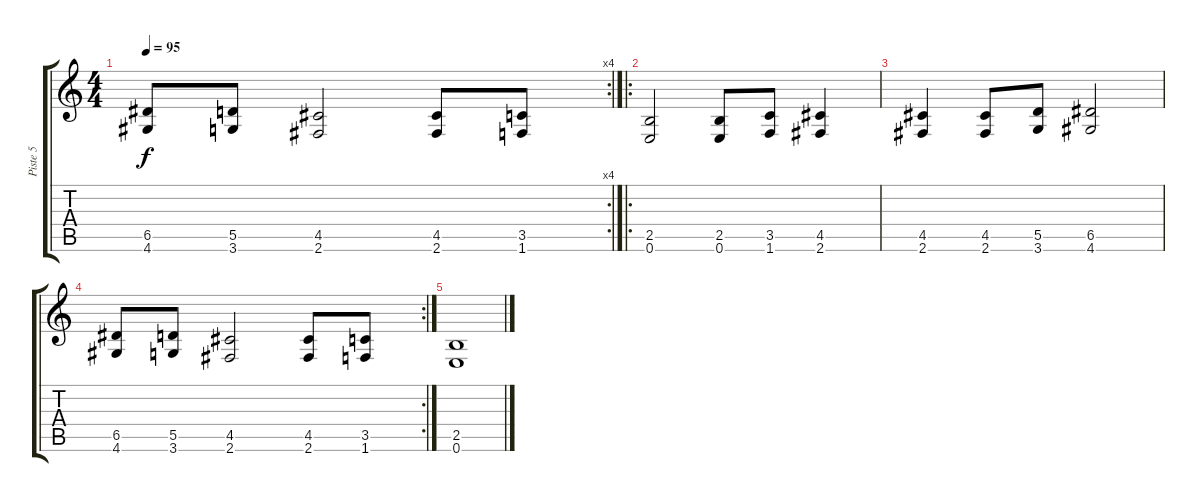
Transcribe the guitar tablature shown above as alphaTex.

\track ("Piste 5" "Piste 5") {instrument overdrivenguitar}
\staff {score tabs}
\tuning (E4 B3 G3 D3 A2 E2) {hide}
\rc 4
\ts (4 4)
\tempo 95
\clef g2
\ks c
(6.5 4.6).8{dy f} (5.5 3.6).8 (4.5 2.6).2 (4.5 2.6).8 (3.5 1.6).8 |
\ro
(2.5 0.6).2 (2.5 0.6).8 (3.5 1.6).8 (4.5 2.6).4 |
(4.5 2.6).4 (4.5 2.6).8 (5.5 3.6).8 (6.5 4.6).2 |
\rc 2
(6.5 4.6).8 (5.5 3.6).8 (4.5 2.6).2 (4.5 2.6).8 (3.5 1.6).8 |
(2.5 0.6).1
